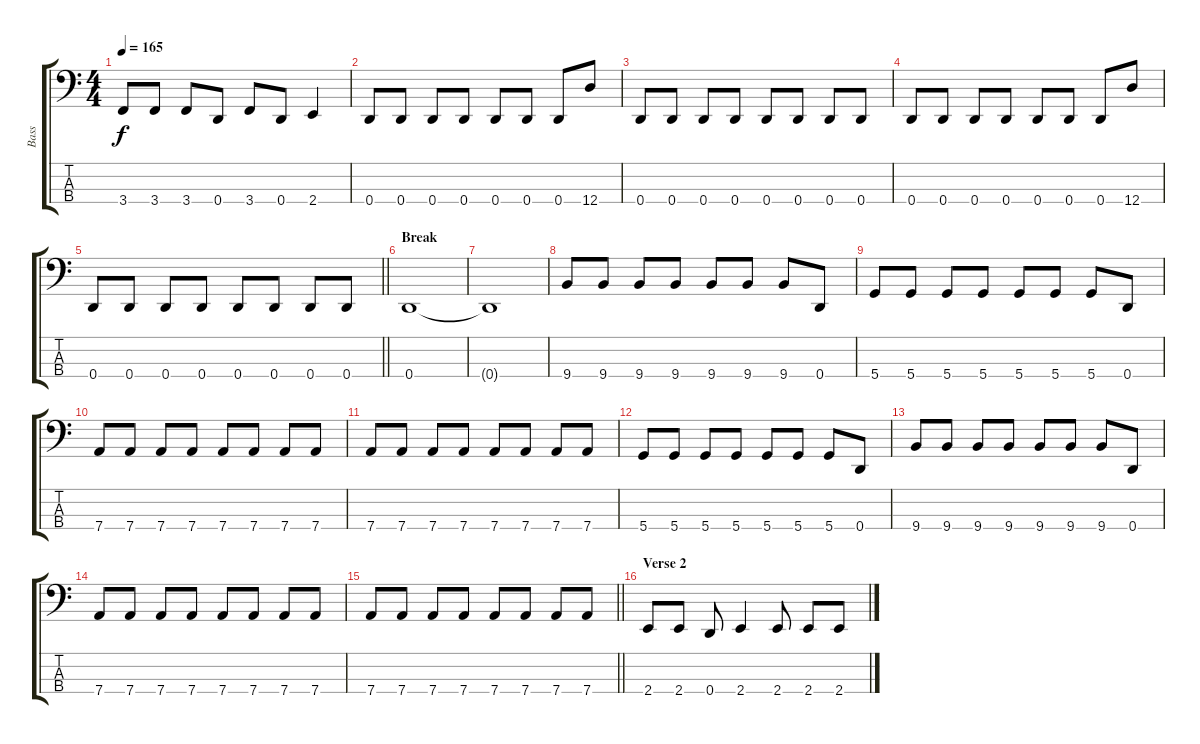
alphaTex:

\track ("Bass" "Bass") {instrument electricbassfinger}
\staff {score tabs}
\tuning (G2 D2 A1 D1) {hide}
\ts (4 4)
\tempo 165
\clef f4
\ks c
3.4.8{dy f} 3.4.8 3.4.8 0.4.8 3.4.8 0.4.8 2.4.4 |
0.4.8 0.4.8 0.4.8 0.4.8 0.4.8 0.4.8 0.4.8 12.4.8 |
0.4.8 0.4.8 0.4.8 0.4.8 0.4.8 0.4.8 0.4.8 0.4.8 |
0.4.8 0.4.8 0.4.8 0.4.8 0.4.8 0.4.8 0.4.8 12.4.8 |
\barLineRight lightlight
0.4.8 0.4.8 0.4.8 0.4.8 0.4.8 0.4.8 0.4.8 0.4.8 |
\section ("" "Break")
0.4.1 |
0.4{t}.1 |
9.4.8 9.4.8 9.4.8 9.4.8 9.4.8 9.4.8 9.4.8 0.4.8 |
5.4.8 5.4.8 5.4.8 5.4.8 5.4.8 5.4.8 5.4.8 0.4.8 |
7.4.8 7.4.8 7.4.8 7.4.8 7.4.8 7.4.8 7.4.8 7.4.8 |
7.4.8 7.4.8 7.4.8 7.4.8 7.4.8 7.4.8 7.4.8 7.4.8 |
5.4.8 5.4.8 5.4.8 5.4.8 5.4.8 5.4.8 5.4.8 0.4.8 |
9.4.8 9.4.8 9.4.8 9.4.8 9.4.8 9.4.8 9.4.8 0.4.8 |
7.4.8 7.4.8 7.4.8 7.4.8 7.4.8 7.4.8 7.4.8 7.4.8 |
\barLineRight lightlight
7.4.8 7.4.8 7.4.8 7.4.8 7.4.8 7.4.8 7.4.8 7.4.8 |
\section ("" "Verse 2")
2.4.8 2.4.8 0.4.8 2.4.4 2.4.8 2.4.8 2.4.8
